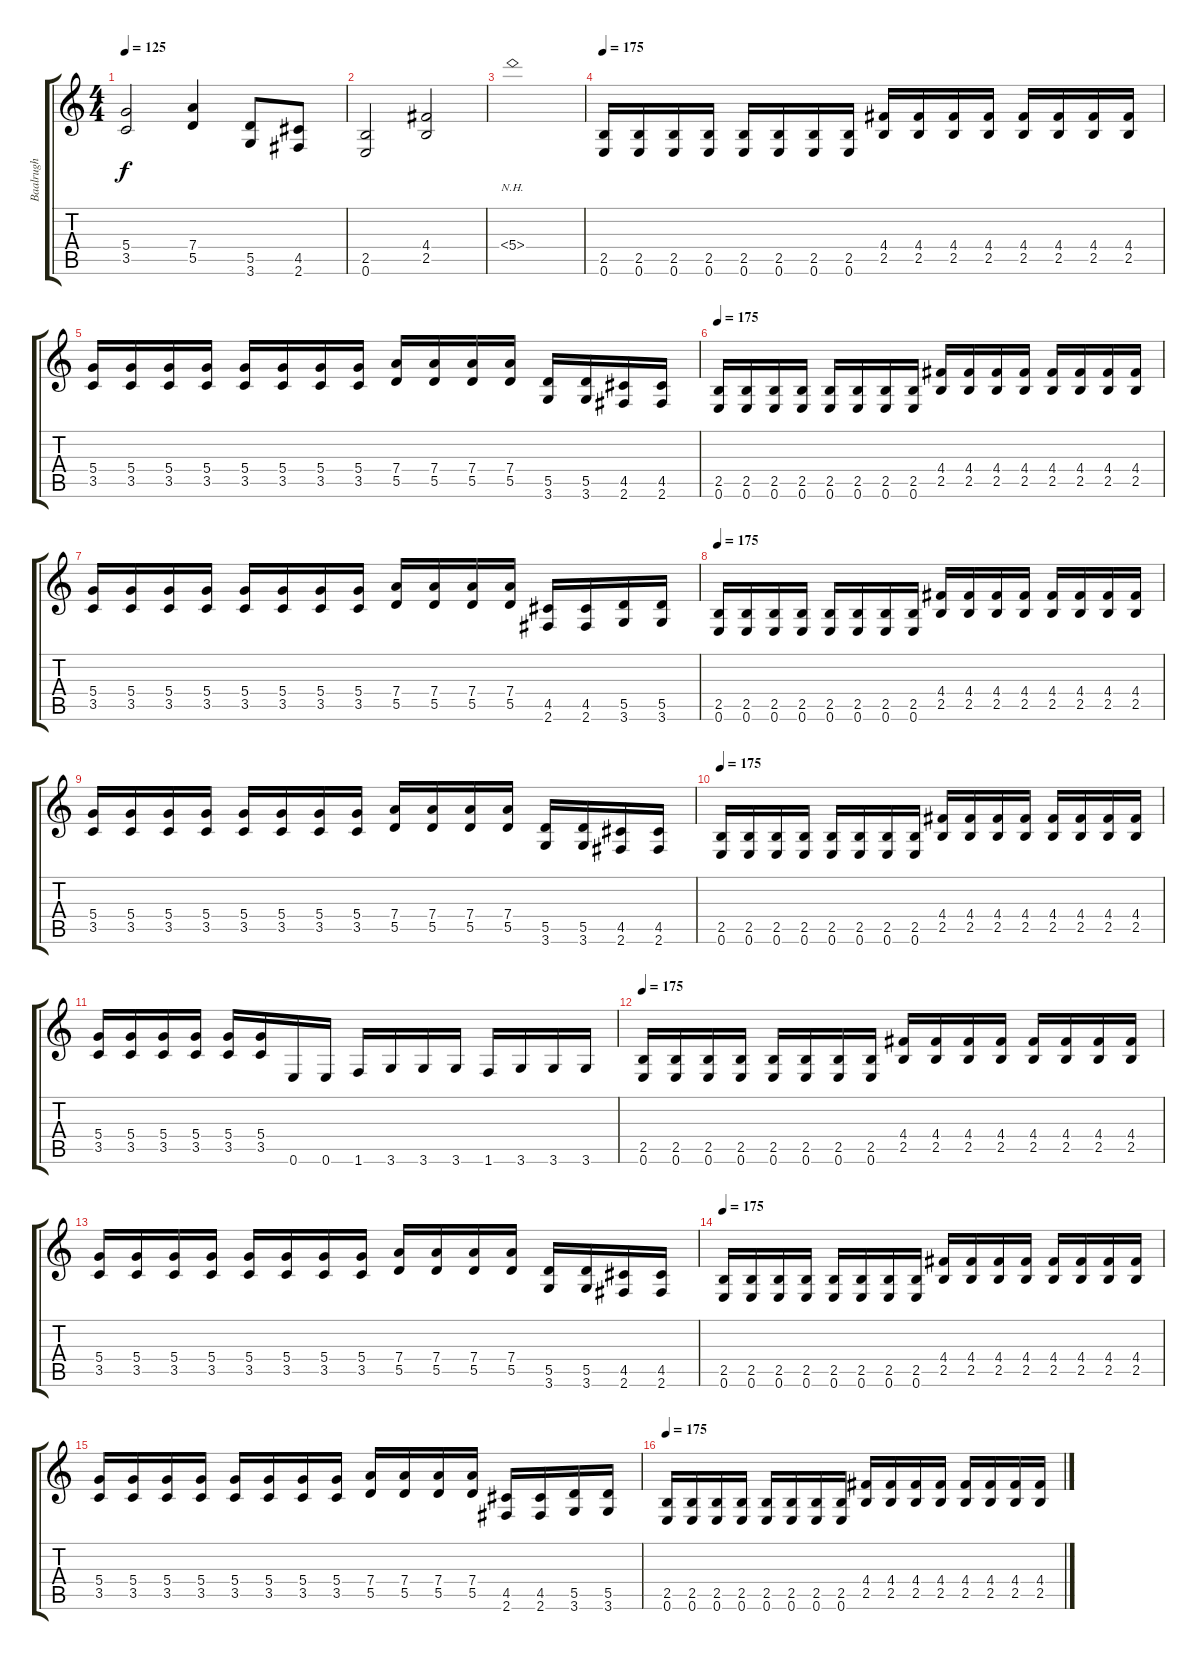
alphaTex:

\track ("Baalrugh" "Baalrugh") {instrument distortionguitar}
\staff {score tabs}
\tuning (E4 B3 G3 D3 A2 E2) {hide}
\ts (4 4)
\tempo 125
\clef g2
\ks c
(5.4 3.5).2{dy f} (7.4 5.5).4 (5.5 3.6).8 (4.5 2.6).8 |
(2.5 0.6).2 (4.4 2.5).2 |
5.4{nh}.1 |
\tempo 175
(2.5 0.6).16 (2.5 0.6).16 (2.5 0.6).16 (2.5 0.6).16 (2.5 0.6).16 (2.5 0.6).16 (2.5 0.6).16 (2.5 0.6).16 (4.4 2.5).16 (4.4 2.5).16 (4.4 2.5).16 (4.4 2.5).16 (4.4 2.5).16 (4.4 2.5).16 (4.4 2.5).16 (4.4 2.5).16 |
(5.4 3.5).16 (5.4 3.5).16 (5.4 3.5).16 (5.4 3.5).16 (5.4 3.5).16 (5.4 3.5).16 (5.4 3.5).16 (5.4 3.5).16 (7.4 5.5).16 (7.4 5.5).16 (7.4 5.5).16 (7.4 5.5).16 (5.5 3.6).16 (5.5 3.6).16 (4.5 2.6).16 (4.5 2.6).16 |
\tempo 175
(2.5 0.6).16 (2.5 0.6).16 (2.5 0.6).16 (2.5 0.6).16 (2.5 0.6).16 (2.5 0.6).16 (2.5 0.6).16 (2.5 0.6).16 (4.4 2.5).16 (4.4 2.5).16 (4.4 2.5).16 (4.4 2.5).16 (4.4 2.5).16 (4.4 2.5).16 (4.4 2.5).16 (4.4 2.5).16 |
(5.4 3.5).16 (5.4 3.5).16 (5.4 3.5).16 (5.4 3.5).16 (5.4 3.5).16 (5.4 3.5).16 (5.4 3.5).16 (5.4 3.5).16 (7.4 5.5).16 (7.4 5.5).16 (7.4 5.5).16 (7.4 5.5).16 (4.5 2.6).16 (4.5 2.6).16 (5.5 3.6).16 (5.5 3.6).16 |
\tempo 175
(2.5 0.6).16 (2.5 0.6).16 (2.5 0.6).16 (2.5 0.6).16 (2.5 0.6).16 (2.5 0.6).16 (2.5 0.6).16 (2.5 0.6).16 (4.4 2.5).16 (4.4 2.5).16 (4.4 2.5).16 (4.4 2.5).16 (4.4 2.5).16 (4.4 2.5).16 (4.4 2.5).16 (4.4 2.5).16 |
(5.4 3.5).16 (5.4 3.5).16 (5.4 3.5).16 (5.4 3.5).16 (5.4 3.5).16 (5.4 3.5).16 (5.4 3.5).16 (5.4 3.5).16 (7.4 5.5).16 (7.4 5.5).16 (7.4 5.5).16 (7.4 5.5).16 (5.5 3.6).16 (5.5 3.6).16 (4.5 2.6).16 (4.5 2.6).16 |
\tempo 175
(2.5 0.6).16 (2.5 0.6).16 (2.5 0.6).16 (2.5 0.6).16 (2.5 0.6).16 (2.5 0.6).16 (2.5 0.6).16 (2.5 0.6).16 (4.4 2.5).16 (4.4 2.5).16 (4.4 2.5).16 (4.4 2.5).16 (4.4 2.5).16 (4.4 2.5).16 (4.4 2.5).16 (4.4 2.5).16 |
(5.4 3.5).16 (5.4 3.5).16 (5.4 3.5).16 (5.4 3.5).16 (5.4 3.5).16 (5.4 3.5).16 0.6.16 0.6.16 1.6.16 3.6.16 3.6.16 3.6.16 1.6.16 3.6.16 3.6.16 3.6.16 |
\tempo 175
(2.5 0.6).16 (2.5 0.6).16 (2.5 0.6).16 (2.5 0.6).16 (2.5 0.6).16 (2.5 0.6).16 (2.5 0.6).16 (2.5 0.6).16 (4.4 2.5).16 (4.4 2.5).16 (4.4 2.5).16 (4.4 2.5).16 (4.4 2.5).16 (4.4 2.5).16 (4.4 2.5).16 (4.4 2.5).16 |
(5.4 3.5).16 (5.4 3.5).16 (5.4 3.5).16 (5.4 3.5).16 (5.4 3.5).16 (5.4 3.5).16 (5.4 3.5).16 (5.4 3.5).16 (7.4 5.5).16 (7.4 5.5).16 (7.4 5.5).16 (7.4 5.5).16 (5.5 3.6).16 (5.5 3.6).16 (4.5 2.6).16 (4.5 2.6).16 |
\tempo 175
(2.5 0.6).16 (2.5 0.6).16 (2.5 0.6).16 (2.5 0.6).16 (2.5 0.6).16 (2.5 0.6).16 (2.5 0.6).16 (2.5 0.6).16 (4.4 2.5).16 (4.4 2.5).16 (4.4 2.5).16 (4.4 2.5).16 (4.4 2.5).16 (4.4 2.5).16 (4.4 2.5).16 (4.4 2.5).16 |
(5.4 3.5).16 (5.4 3.5).16 (5.4 3.5).16 (5.4 3.5).16 (5.4 3.5).16 (5.4 3.5).16 (5.4 3.5).16 (5.4 3.5).16 (7.4 5.5).16 (7.4 5.5).16 (7.4 5.5).16 (7.4 5.5).16 (4.5 2.6).16 (4.5 2.6).16 (5.5 3.6).16 (5.5 3.6).16 |
\tempo 175
(2.5 0.6).16 (2.5 0.6).16 (2.5 0.6).16 (2.5 0.6).16 (2.5 0.6).16 (2.5 0.6).16 (2.5 0.6).16 (2.5 0.6).16 (4.4 2.5).16 (4.4 2.5).16 (4.4 2.5).16 (4.4 2.5).16 (4.4 2.5).16 (4.4 2.5).16 (4.4 2.5).16 (4.4 2.5).16
